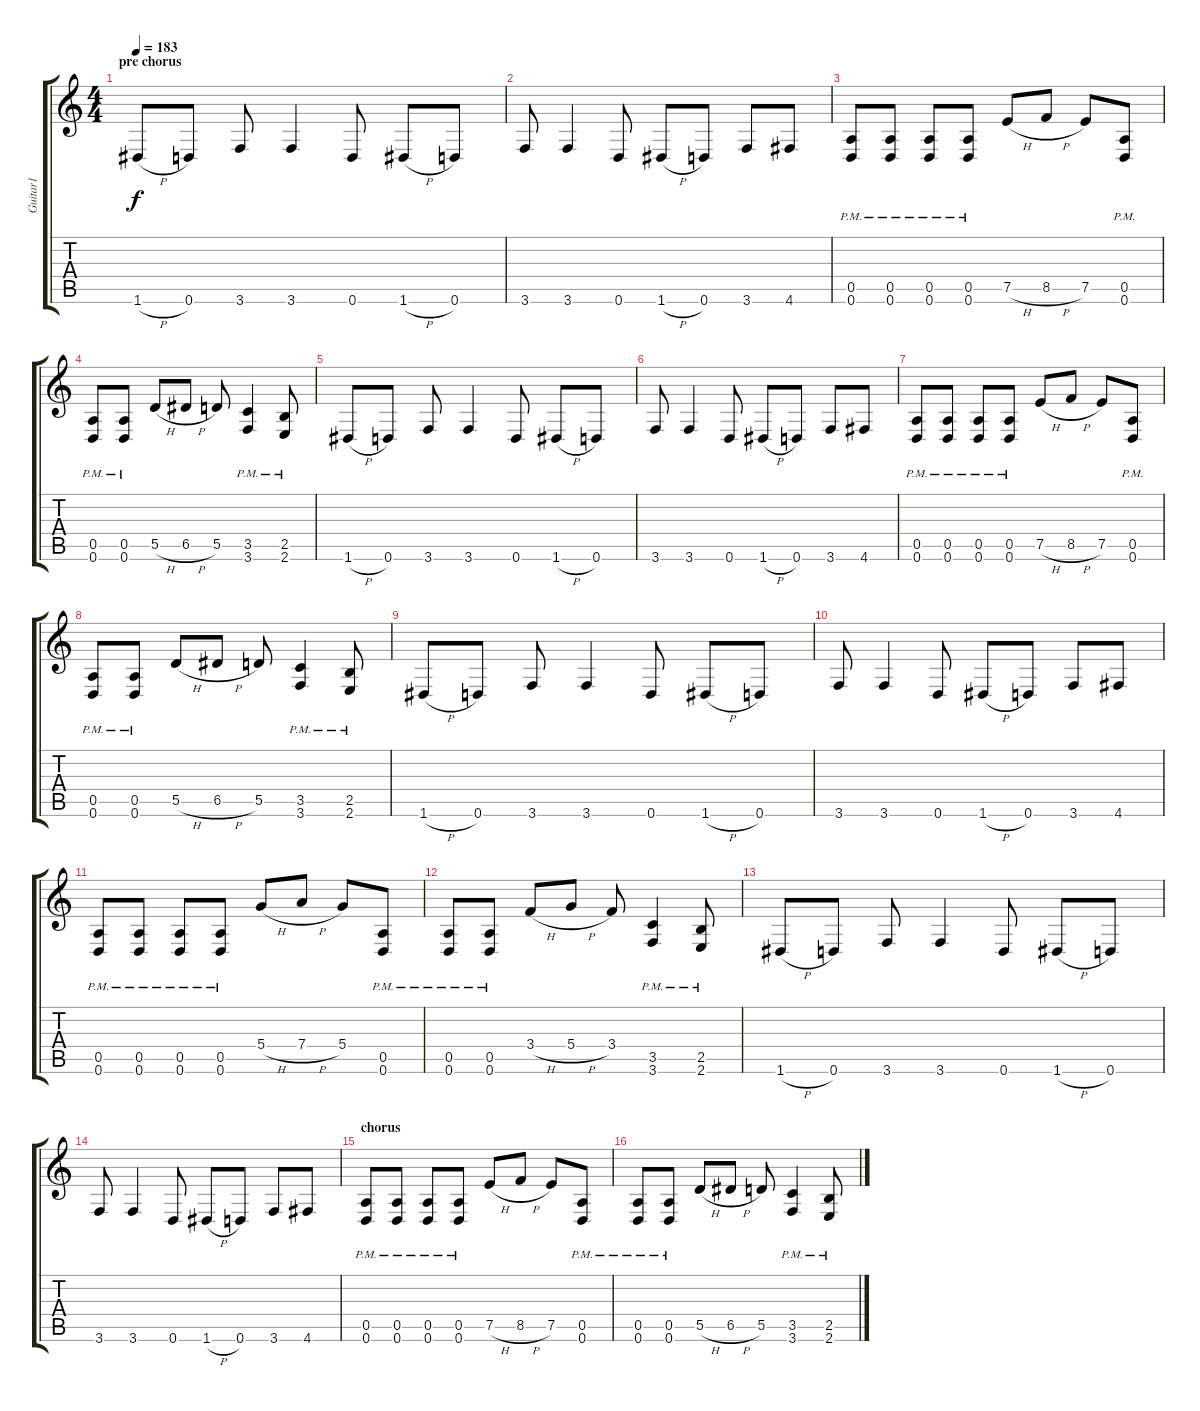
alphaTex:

\track ("Guitar1" "Guitar1") {instrument distortionguitar}
\staff {score tabs}
\tuning (E4 B3 G3 D3 A2 D2) {hide}
\ts (4 4)
\section ("" "pre chorus")
\tempo 183
\clef g2
\ks c
1.6{h}.8{dy f} 0.6.8 3.6.8 3.6.4 0.6.8 1.6{h}.8 0.6.8 |
3.6.8 3.6.4 0.6.8 1.6{h}.8 0.6.8 3.6.8 4.6.8 |
(0.5{pm} 0.6{pm}).8 (0.5{pm} 0.6{pm}).8 (0.5{pm} 0.6{pm}).8 (0.5{pm} 0.6{pm}).8 7.5{h}.8 8.5{h}.8 7.5.8 (0.5{pm} 0.6{pm}).8 |
(0.5{pm} 0.6{pm}).8 (0.5{pm} 0.6{pm}).8 5.5{h}.8 6.5{h}.8 5.5.8 (3.5{pm} 3.6{pm}).4 (2.5{pm} 2.6{pm}).8 |
1.6{h}.8 0.6.8 3.6.8 3.6.4 0.6.8 1.6{h}.8 0.6.8 |
3.6.8 3.6.4 0.6.8 1.6{h}.8 0.6.8 3.6.8 4.6.8 |
(0.5{pm} 0.6{pm}).8 (0.5{pm} 0.6{pm}).8 (0.5{pm} 0.6{pm}).8 (0.5{pm} 0.6{pm}).8 7.5{h}.8 8.5{h}.8 7.5.8 (0.5{pm} 0.6{pm}).8 |
(0.5{pm} 0.6{pm}).8 (0.5{pm} 0.6{pm}).8 5.5{h}.8 6.5{h}.8 5.5.8 (3.5{pm} 3.6{pm}).4 (2.5{pm} 2.6{pm}).8 |
1.6{h}.8 0.6.8 3.6.8 3.6.4 0.6.8 1.6{h}.8 0.6.8 |
3.6.8 3.6.4 0.6.8 1.6{h}.8 0.6.8 3.6.8 4.6.8 |
(0.5{pm} 0.6{pm}).8 (0.5{pm} 0.6{pm}).8 (0.5{pm} 0.6{pm}).8 (0.5{pm} 0.6{pm}).8 5.4{h}.8 7.4{h}.8 5.4.8 (0.5{pm} 0.6{pm}).8 |
(0.5{pm} 0.6{pm}).8 (0.5{pm} 0.6{pm}).8 3.4{h}.8 5.4{h}.8 3.4.8 (3.5{pm} 3.6{pm}).4 (2.5{pm} 2.6{pm}).8 |
1.6{h}.8 0.6.8 3.6.8 3.6.4 0.6.8 1.6{h}.8 0.6.8 |
3.6.8 3.6.4 0.6.8 1.6{h}.8 0.6.8 3.6.8 4.6.8 |
\section ("" "chorus")
(0.5{pm} 0.6{pm}).8 (0.5{pm} 0.6{pm}).8 (0.5{pm} 0.6{pm}).8 (0.5{pm} 0.6{pm}).8 7.5{h}.8 8.5{h}.8 7.5.8 (0.5{pm} 0.6{pm}).8 |
(0.5{pm} 0.6{pm}).8 (0.5{pm} 0.6{pm}).8 5.5{h}.8 6.5{h}.8 5.5.8 (3.5{pm} 3.6{pm}).4 (2.5{pm} 2.6{pm}).8
